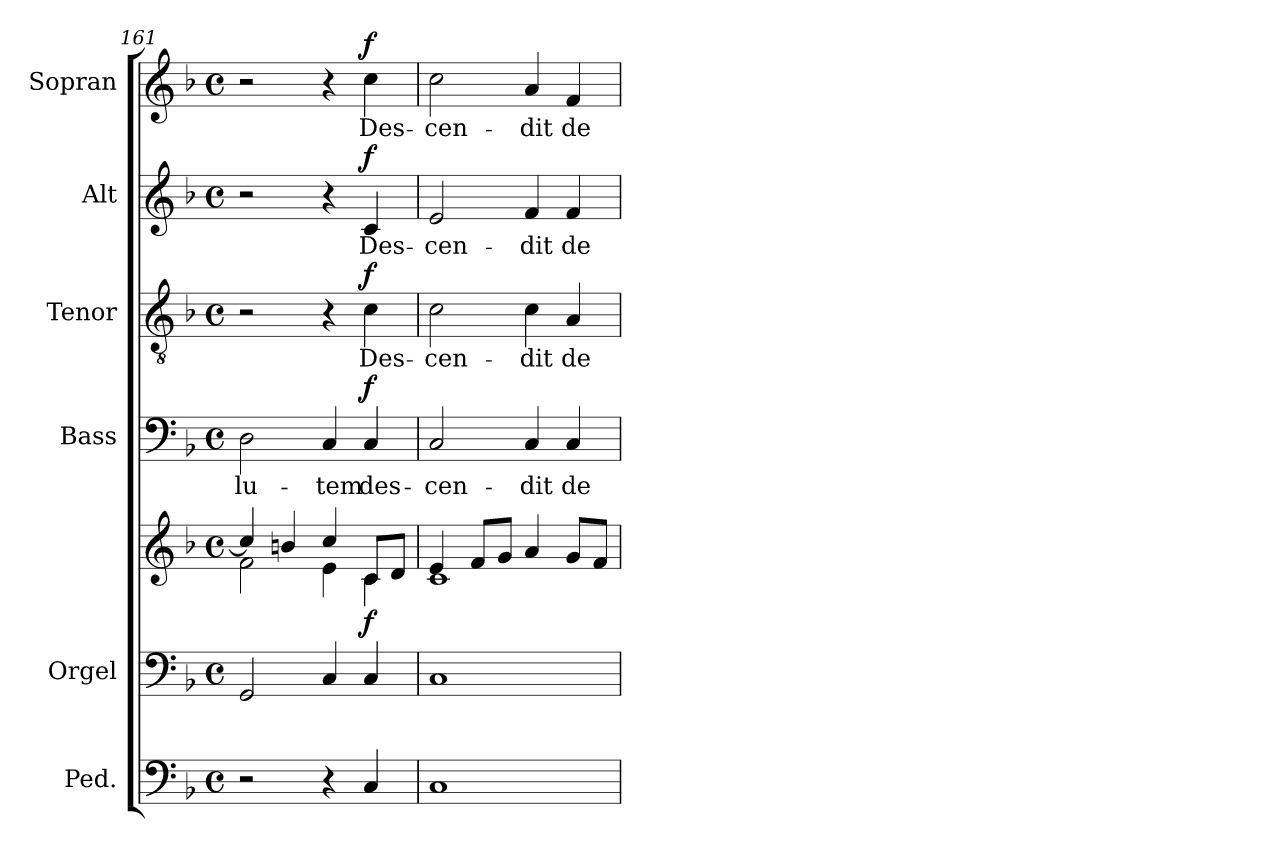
**kern	**kern	**kern	**dynam	**kern	**text	**dynam	**kern	**text	**dynam	**kern	**text	**dynam	**kern	**text	**dynam
*part6	*part5	*part5	*part5	*part4	*part4	*part4	*part3	*part3	*part3	*part2	*part2	*part2	*part1	*part1	*part1
*staff7	*staff6	*staff5	*staff5/6	*staff4	*staff4	*staff4	*staff3	*staff3	*staff3	*staff2	*staff2	*staff2	*staff1	*staff1	*staff1
*I"Ped.	*I"Orgel	*	*	*I"Bass	*	*	*I"Tenor	*	*	*I"Alt	*	*	*I"Sopran	*	*
*	*I'Org.	*	*	*I'B.	*	*	*I'T.	*	*	*I'A.	*	*	*I'S.	*	*
*clefF4	*clefF4	*clefG2	*	*clefF4	*	*	*clefGv2	*	*	*clefG2	*	*	*clefG2	*	*
*ITrd7c12	*	*	*	*	*	*	*	*	*	*	*	*	*	*	*
*k[b-]	*k[b-]	*k[b-]	*	*k[b-]	*	*	*k[b-]	*	*	*k[b-]	*	*	*k[b-]	*	*
*F:	*F:	*F:	*	*F:	*	*	*F:	*	*	*F:	*	*	*F:	*	*
*M4/4	*M4/4	*M4/4	*	*M4/4	*	*	*M4/4	*	*	*M4/4	*	*	*M4/4	*	*
*met(c)	*met(c)	*met(c)	*	*met(c)	*	*	*met(c)	*	*	*met(c)	*	*	*met(c)	*	*
=161	=161	=161	=161	=161	=161	=161	=161	=161	=161	=161	=161	=161	=161	=161	=161
*	*	*^	*	*	*	*	*	*	*	*	*	*	*	*	*
!	!	!	!	!	!	!LO:LY:b	!	!	!	!	!	!	!	!	!	!
2r	2GG/	4cc/]	2f\	.	2D\	-lu-	.	2r	.	.	2r	.	.	2r	.	.
.	.	4bn/	.	.	.	.	.	.	.	.	.	.	.	.	.	.
!	!	!	!	!	!	!LO:LY:b	!	!	!	!	!	!	!	!	!	!
4r	4C/	4cc/	4e\	.	4C/	-tem	.	4r	.	.	4r	.	.	4r	.	.
!	!	!	!	!LO:DY:b	!	!LO:LY:b	!LO:DY:a	!	!LO:LY:b	!LO:DY:a	!	!LO:LY:b	!LO:DY:a	!	!LO:LY:b	!LO:DY:a
4CC/	4C/	8c/L	4c\	f	4C/	des-	f	4c\	Des-	f	4c/	Des-	f	4cc\	Des-	f
.	.	8d/J	.	.	.	.	.	.	.	.	.	.	.	.	.	.
!!LO:LB:g=z
=162	=162	=162	=162	=162	=162	=162	=162	=162	=162	=162	=162	=162	=162	=162	=162	=162
!	!	!	!	!	!	!LO:LY:b	!	!	!LO:LY:b	!	!	!LO:LY:b	!	!	!LO:LY:b	!
1CC	1C	4e/	1c	.	2C/	-cen-	.	2c\	-cen-	.	2e/	-cen-	.	2cc\	-cen-	.
.	.	8f/L	.	.	.	.	.	.	.	.	.	.	.	.	.	.
.	.	8g/J	.	.	.	.	.	.	.	.	.	.	.	.	.	.
!	!	!	!	!	!	!LO:LY:b	!	!	!LO:LY:b	!	!	!LO:LY:b	!	!	!LO:LY:b	!
.	.	4a/	.	.	4C/	-dit	.	4c\	-dit	.	4f/	-dit	.	4a/	-dit	.
!	!	!	!	!	!	!LO:LY:b	!	!	!LO:LY:b	!	!	!LO:LY:b	!	!	!LO:LY:b	!
.	.	8g/L	.	.	4C/	de	.	4A/	de	.	4f/	de	.	4f/	de	.
.	.	8f/J	.	.	.	.	.	.	.	.	.	.	.	.	.	.
*	*	*v	*v	*	*	*	*	*	*	*	*	*	*	*	*	*
=	=	=	=	=	=	=	=	=	=	=	=	=	=	=	=
*-	*-	*-	*-	*-	*-	*-	*-	*-	*-	*-	*-	*-	*-	*-	*-
